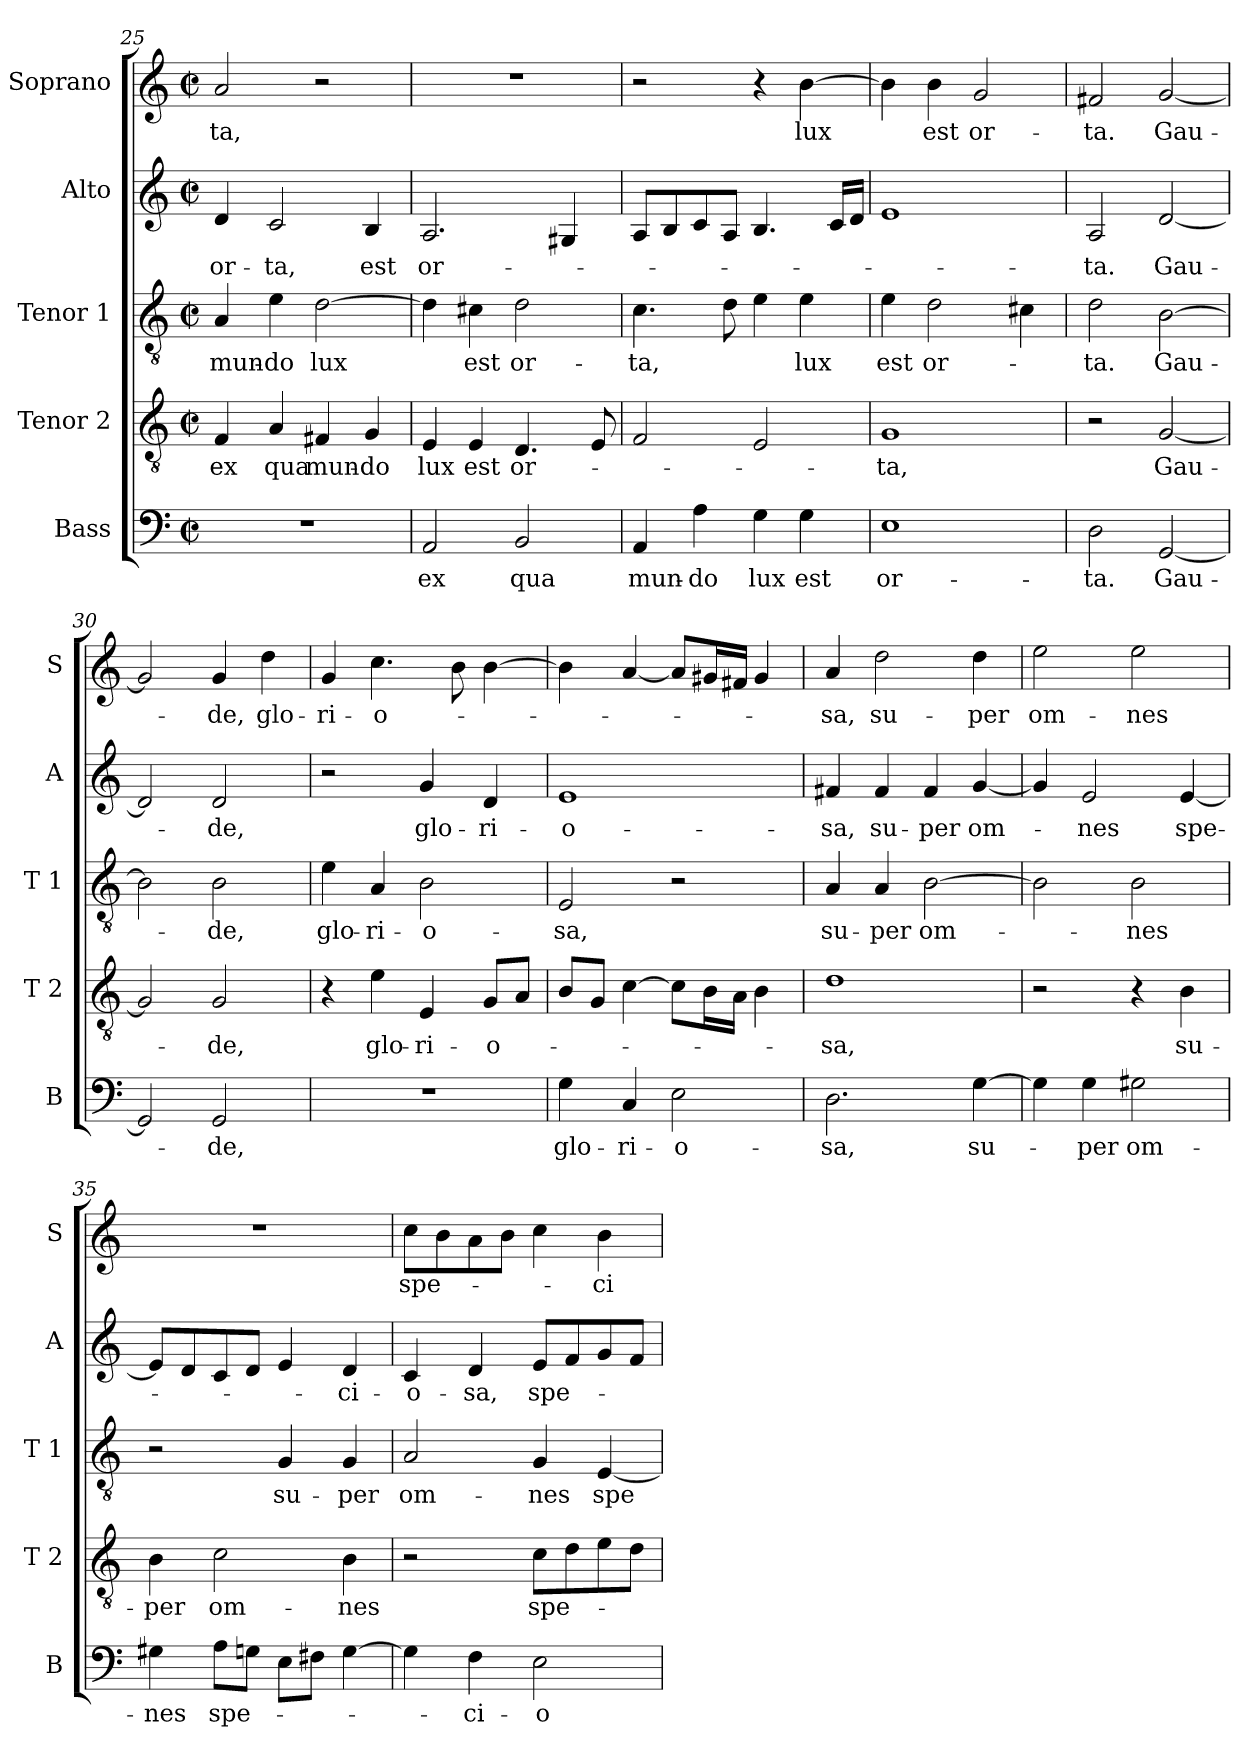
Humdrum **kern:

**kern	**text	**kern	**text	**kern	**text	**kern	**text	**kern	**text
*part5	*part5	*part4	*part4	*part3	*part3	*part2	*part2	*part1	*part1
*staff5	*staff5	*staff4	*staff4	*staff3	*staff3	*staff2	*staff2	*staff1	*staff1
*I"Bass	*	*I"Tenor 2	*	*I"Tenor 1	*	*I"Alto	*	*I"Soprano	*
*I'B	*	*I'T 2	*	*I'T 1	*	*I'A	*	*I'S	*
*clefF4	*	*clefGv2	*	*clefGv2	*	*clefG2	*	*clefG2	*
*k[]	*	*k[]	*	*k[]	*	*k[]	*	*k[]	*
*C:	*	*C:	*	*C:	*	*C:	*	*C:	*
*M2/2	*	*M2/2	*	*M2/2	*	*M2/2	*	*M2/2	*
*met(c|)	*	*met(c|)	*	*met(c|)	*	*met(c|)	*	*met(c|)	*
=25	=25	=25	=25	=25	=25	=25	=25	=25	=25
1r	.	4F/	ex	4A/	mun-	4d/	or-	2a/	-ta,
.	.	4A/	qua	4e\	-do	2c/	-ta,	.	.
.	.	4F#X/	mun-	[2d\	lux	.	.	2r	.
.	.	4G/	-do	.	.	4B/	est	.	.
=26	=26	=26	=26	=26	=26	=26	=26	=26	=26
2AA/	ex	4E/	lux	4d\]	.	2.A/	or-	1r	.
.	.	4E/	est	4c#X\	est	.	.	.	.
2BB/	qua	4.D/	or-	2d\	or-	.	.	.	.
.	.	.	.	.	.	4G#X/	.	.	.
.	.	8E/	.	.	.	.	.	.	.
=27	=27	=27	=27	=27	=27	=27	=27	=27	=27
4AA/	mun-	2F/	.	4.c\	-ta,	8A/L	.	2r	.
.	.	.	.	.	.	8B/	.	.	.
4A\	-do	.	.	.	.	8c/	.	.	.
.	.	.	.	8d\	.	8A/J	.	.	.
4G\	lux	2E/	.	4e\	.	4.B/	.	4r	.
4G\	est	.	.	4e\	lux	.	.	[4b\	lux
.	.	.	.	.	.	16c/LL	.	.	.
.	.	.	.	.	.	16d/JJ	.	.	.
=28	=28	=28	=28	=28	=28	=28	=28	=28	=28
1E	or-	1G	-ta,	4e\	est	1e	.	4b\]	.
.	.	.	.	2d\	or-	.	.	4b\	est
.	.	.	.	.	.	.	.	2g/	or-
.	.	.	.	4c#X\	.	.	.	.	.
!!LO:PB:g=z
=29	=29	=29	=29	=29	=29	=29	=29	=29	=29
2D\	-ta.	2r	.	2d\	-ta.	2A/	-ta.	2f#X/	-ta.
[2GG/	Gau-	[2G/	Gau-	[2B\	Gau-	[2d/	Gau-	[2g/	Gau-
=30	=30	=30	=30	=30	=30	=30	=30	=30	=30
2GG/]	.	2G/]	.	2B\]	.	2d/]	.	2g/]	.
2GG/	-de,	2G/	-de,	2B\	-de,	2d/	-de,	4g/	-de,
.	.	.	.	.	.	.	.	4dd\	glo-
=31	=31	=31	=31	=31	=31	=31	=31	=31	=31
1r	.	4r	.	4e\	glo-	2r	.	4g/	-ri-
.	.	4e\	glo-	4A/	-ri-	.	.	4.cc\	-o-
.	.	4E/	-ri-	2B\	-o-	4g/	glo-	.	.
.	.	.	.	.	.	.	.	8b\	.
.	.	8G/L	-o-	.	.	4d/	-ri-	[4b\	.
.	.	8A/J	.	.	.	.	.	.	.
=32	=32	=32	=32	=32	=32	=32	=32	=32	=32
4G\	glo-	8B/L	.	2E/	-sa,	1e	-o-	4b\]	.
.	.	8G/J	.	.	.	.	.	.	.
4C/	-ri-	[4c\	.	.	.	.	.	[4a/	.
2E\	-o-	8c\L]	.	2r	.	.	.	8a/L]	.
.	.	16B\L	.	.	.	.	.	16g#X/L	.
.	.	16A\JJ	.	.	.	.	.	16f#X/JJ	.
.	.	4B\	.	.	.	.	.	4g#/	.
=33	=33	=33	=33	=33	=33	=33	=33	=33	=33
2.D\	-sa,	1d	-sa,	4A/	su-	4f#X/	-sa,	4a/	-sa,
.	.	.	.	4A/	-per	4f#/	su-	2dd\	su-
.	.	.	.	[2B\	om-	4f#/	-per	.	.
[4G\	su-	.	.	.	.	[4g/	om-	4dd\	-per
!!LO:LB:g=z
=34	=34	=34	=34	=34	=34	=34	=34	=34	=34
4G\]	.	2r	.	2B\]	.	4g/]	.	2ee\	om-
4G\	-per	.	.	.	.	2e/	-nes	.	.
2G#X\	om-	4r	.	2B\	-nes	.	.	2ee\	-nes
.	.	4B\	su-	.	.	[4e/	spe-	.	.
=35	=35	=35	=35	=35	=35	=35	=35	=35	=35
4G#X\	-nes	4B\	-per	2r	.	8e/L]	.	1r	.
.	.	.	.	.	.	8d/	.	.	.
8A\L	spe-	2c\	om-	.	.	8c/	.	.	.
8Gn\J	.	.	.	.	.	8d/J	.	.	.
8E\L	.	.	.	4G/	su-	4e/	.	.	.
8F#X\J	.	.	.	.	.	.	.	.	.
[4G\	.	4B\	-nes	4G/	-per	4d/	-ci-	.	.
=36	=36	=36	=36	=36	=36	=36	=36	=36	=36
4G\]	.	2r	.	2A/	om-	4c/	-o-	8cc\L	spe-
.	.	.	.	.	.	.	.	8b\	.
4F\	-ci-	.	.	.	.	4d/	-sa,	8a\	.
.	.	.	.	.	.	.	.	8b\J	.
2E\	-o-	8c\L	spe-	4G/	-nes	8e/L	spe-	4cc\	.
.	.	8d\	.	.	.	8f/	.	.	.
.	.	8e\	.	[4E/	spe-	8g/	.	4b\	-ci-
.	.	8d\J	.	.	.	8f/J	.	.	.
=	=	=	=	=	=	=	=	=	=
*-	*-	*-	*-	*-	*-	*-	*-	*-	*-
